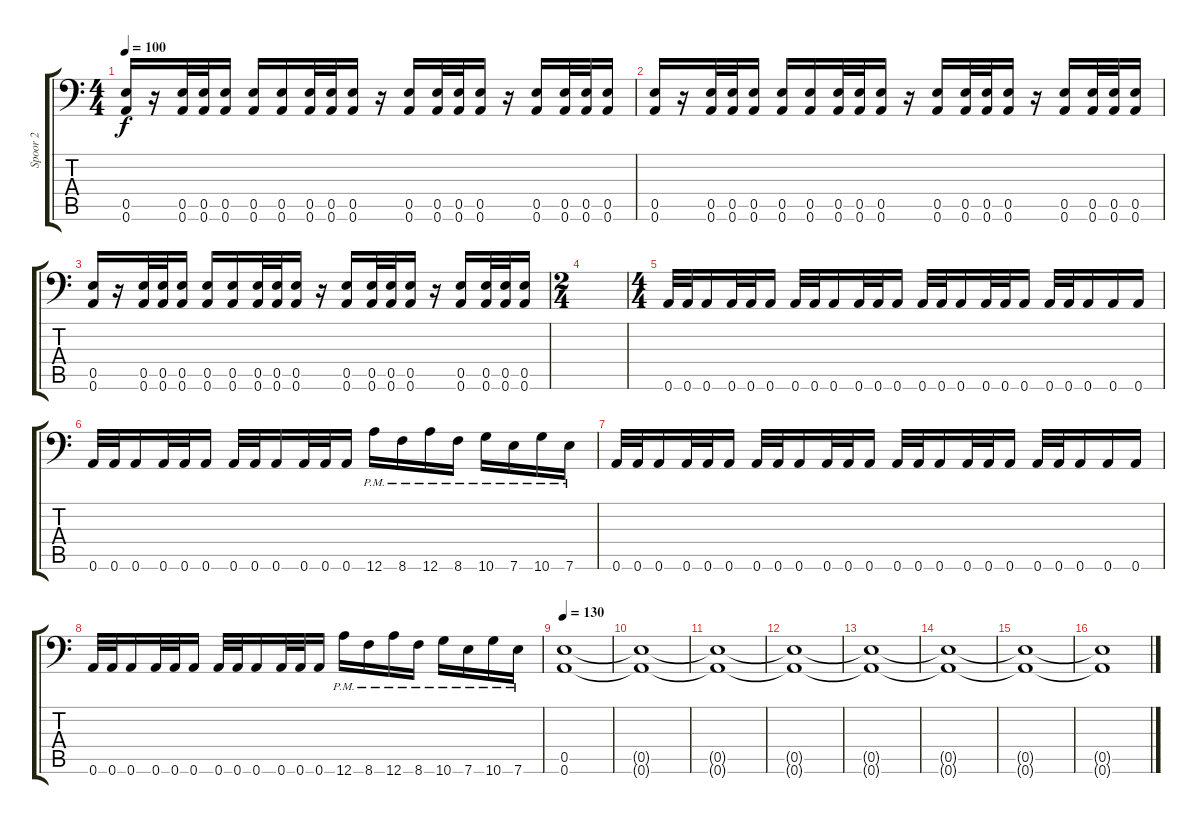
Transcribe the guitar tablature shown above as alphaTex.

\track ("Spoor 2" "Spoor 2") {instrument distortionguitar}
\staff {score tabs}
\tuning (B3 Gb3 D3 A2 E2 A1) {hide}
\ts (4 4)
\tempo 100
\clef f4
\ks c
(0.5 0.6).16{dy f} r.16 (0.5 0.6).32 (0.5 0.6).32 (0.5 0.6).16 (0.5 0.6).16 (0.5 0.6).16 (0.5 0.6).32 (0.5 0.6).32 (0.5 0.6).16 r.16 (0.5 0.6).16 (0.5 0.6).32 (0.5 0.6).32 (0.5 0.6).16 r.16 (0.5 0.6).16 (0.5 0.6).32 (0.5 0.6).32 (0.5 0.6).16 |
(0.5 0.6).16 r.16 (0.5 0.6).32 (0.5 0.6).32 (0.5 0.6).16 (0.5 0.6).16 (0.5 0.6).16 (0.5 0.6).32 (0.5 0.6).32 (0.5 0.6).16 r.16 (0.5 0.6).16 (0.5 0.6).32 (0.5 0.6).32 (0.5 0.6).16 r.16 (0.5 0.6).16 (0.5 0.6).32 (0.5 0.6).32 (0.5 0.6).16 |
(0.5 0.6).16 r.16 (0.5 0.6).32 (0.5 0.6).32 (0.5 0.6).16 (0.5 0.6).16 (0.5 0.6).16 (0.5 0.6).32 (0.5 0.6).32 (0.5 0.6).16 r.16 (0.5 0.6).16 (0.5 0.6).32 (0.5 0.6).32 (0.5 0.6).16 r.16 (0.5 0.6).16 (0.5 0.6).32 (0.5 0.6).32 (0.5 0.6).16 |
\ts (2 4)
|
\ts (4 4)
0.6.32 0.6.32 0.6.16 0.6.32 0.6.32 0.6.16 0.6.32 0.6.32 0.6.16 0.6.32 0.6.32 0.6.16 0.6.32 0.6.32 0.6.16 0.6.32 0.6.32 0.6.16 0.6.32 0.6.32 0.6.16 0.6.16 0.6.16 |
0.6.32 0.6.32 0.6.16 0.6.32 0.6.32 0.6.16 0.6.32 0.6.32 0.6.16 0.6.32 0.6.32 0.6.16 12.6{pm}.16 8.6{pm}.16 12.6{pm}.16 8.6{pm}.16 10.6{pm}.16 7.6{pm}.16 10.6{pm}.16 7.6{pm}.16 |
0.6.32 0.6.32 0.6.16 0.6.32 0.6.32 0.6.16 0.6.32 0.6.32 0.6.16 0.6.32 0.6.32 0.6.16 0.6.32 0.6.32 0.6.16 0.6.32 0.6.32 0.6.16 0.6.32 0.6.32 0.6.16 0.6.16 0.6.16 |
0.6.32 0.6.32 0.6.16 0.6.32 0.6.32 0.6.16 0.6.32 0.6.32 0.6.16 0.6.32 0.6.32 0.6.16 12.6{pm}.16 8.6{pm}.16 12.6{pm}.16 8.6{pm}.16 10.6{pm}.16 7.6{pm}.16 10.6{pm}.16 7.6{pm}.16 |
\tempo 130
(0.5 0.6).1 |
(0.5{t} 0.6{t}).1 |
(0.5{t} 0.6{t}).1 |
(0.5{t} 0.6{t}).1 |
(0.5{t} 0.6{t}).1 |
(0.5{t} 0.6{t}).1 |
(0.5{t} 0.6{t}).1 |
(0.5{t} 0.6{t}).1
